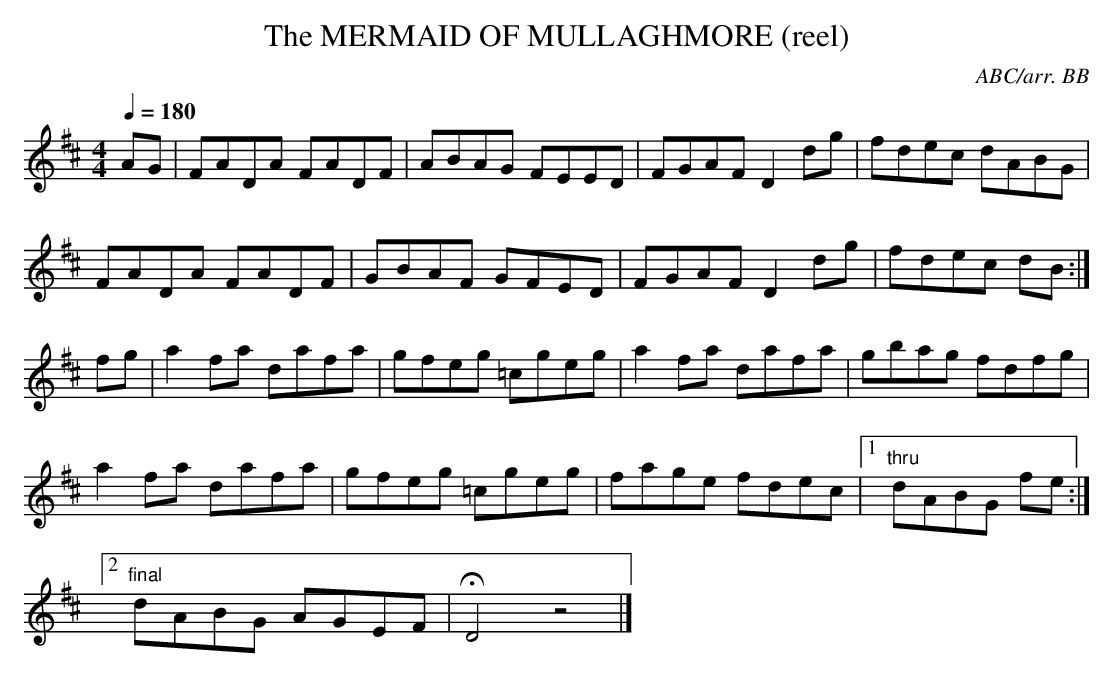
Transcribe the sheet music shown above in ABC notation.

X:1
T:MERMAID OF MULLAGHMORE (reel), The
C:ABC/arr. BB
Q:1/4=180
L:1/8
M:4/4
K:D
AG|FADA FADF|ABAG FEED|FGAF D2 dg|fdec dABG|
FADA FADF|GBAF GFED|FGAF D2 dg|fdec dB:|
fg|a2 fa dafa|gfeg =cgeg|a2 fa dafa|gbag fdfg|
a2fa dafa|gfeg =cgeg|fage fdec|1 "thru"dABG fe:|
[2 "final" dABG AGEF|HD4z4|]
